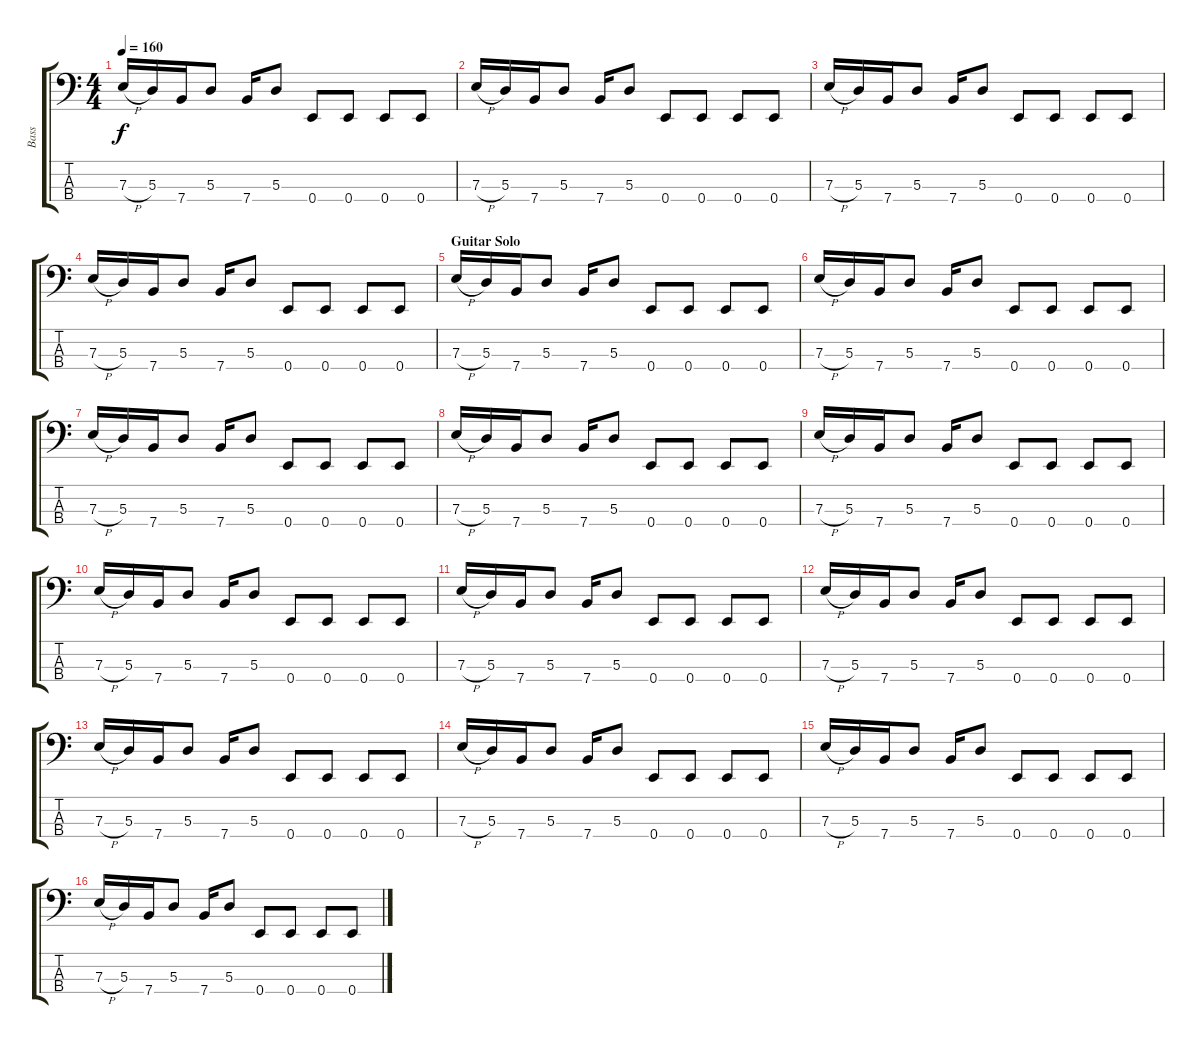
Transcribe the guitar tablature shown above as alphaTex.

\track ("Bass" "Bass") {instrument electricbassfinger}
\staff {score tabs}
\tuning (G2 D2 A1 E1) {hide}
\ts (4 4)
\tempo 160
\clef f4
\ks c
7.3{h}.16{dy f} 5.3.16 7.4.16 5.3.8 7.4.16 5.3.8 0.4.8 0.4.8 0.4.8 0.4.8 |
7.3{h}.16 5.3.16 7.4.16 5.3.8 7.4.16 5.3.8 0.4.8 0.4.8 0.4.8 0.4.8 |
7.3{h}.16 5.3.16 7.4.16 5.3.8 7.4.16 5.3.8 0.4.8 0.4.8 0.4.8 0.4.8 |
7.3{h}.16 5.3.16 7.4.16 5.3.8 7.4.16 5.3.8 0.4.8 0.4.8 0.4.8 0.4.8 |
\section ("" "Guitar Solo")
7.3{h}.16 5.3.16 7.4.16 5.3.8 7.4.16 5.3.8 0.4.8 0.4.8 0.4.8 0.4.8 |
7.3{h}.16 5.3.16 7.4.16 5.3.8 7.4.16 5.3.8 0.4.8 0.4.8 0.4.8 0.4.8 |
7.3{h}.16 5.3.16 7.4.16 5.3.8 7.4.16 5.3.8 0.4.8 0.4.8 0.4.8 0.4.8 |
7.3{h}.16 5.3.16 7.4.16 5.3.8 7.4.16 5.3.8 0.4.8 0.4.8 0.4.8 0.4.8 |
7.3{h}.16 5.3.16 7.4.16 5.3.8 7.4.16 5.3.8 0.4.8 0.4.8 0.4.8 0.4.8 |
7.3{h}.16 5.3.16 7.4.16 5.3.8 7.4.16 5.3.8 0.4.8 0.4.8 0.4.8 0.4.8 |
7.3{h}.16 5.3.16 7.4.16 5.3.8 7.4.16 5.3.8 0.4.8 0.4.8 0.4.8 0.4.8 |
7.3{h}.16 5.3.16 7.4.16 5.3.8 7.4.16 5.3.8 0.4.8 0.4.8 0.4.8 0.4.8 |
7.3{h}.16 5.3.16 7.4.16 5.3.8 7.4.16 5.3.8 0.4.8 0.4.8 0.4.8 0.4.8 |
7.3{h}.16 5.3.16 7.4.16 5.3.8 7.4.16 5.3.8 0.4.8 0.4.8 0.4.8 0.4.8 |
7.3{h}.16 5.3.16 7.4.16 5.3.8 7.4.16 5.3.8 0.4.8 0.4.8 0.4.8 0.4.8 |
7.3{h}.16 5.3.16 7.4.16 5.3.8 7.4.16 5.3.8 0.4.8 0.4.8 0.4.8 0.4.8
